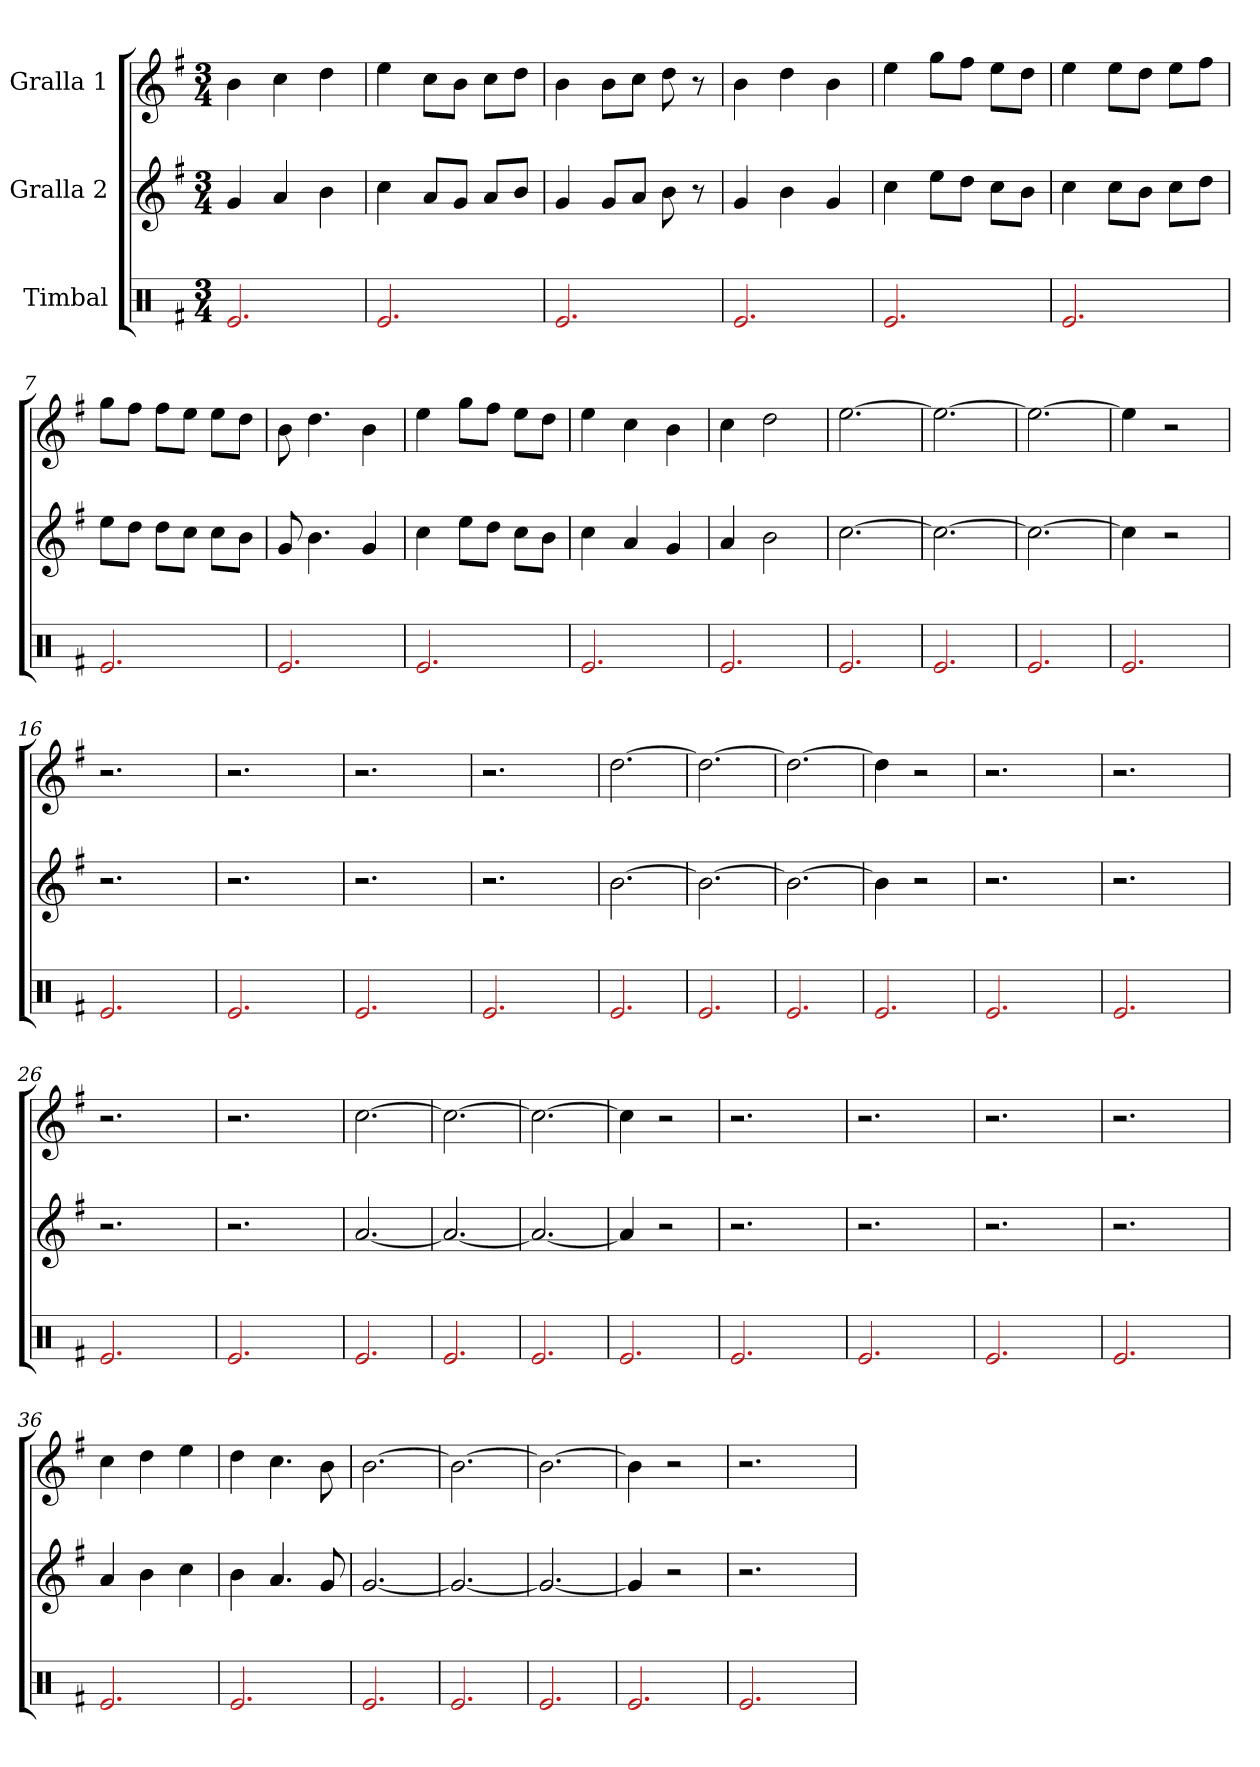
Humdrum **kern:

**kern	**kern	**kern
*part3	*part2	*part1
*staff3	*staff2	*staff1
*I"Timbal	*I"Gralla 2	*I"Gralla 1
*clefX	*clefG2	*clefG2
*k[f#]	*k[f#]	*k[f#]
*M3/4	*M3/4	*M3/4
=1	=1	=1
2.e/	4g/	4b\
.	4a/	4cc\
.	4b\	4dd\
=2	=2	=2
2.e/	4cc\	4ee\
.	8a/L	8cc\L
.	8g/J	8b\J
.	8a/L	8cc\L
.	8b/J	8dd\J
=3	=3	=3
2.e/	4g/	4b\
.	8g/L	8b\L
.	8a/J	8cc\J
.	8b\	8dd\
.	8r	8r
=4	=4	=4
2.e/	4g/	4b\
.	4b\	4dd\
.	4g/	4b\
=5	=5	=5
2.e/	4cc\	4ee\
.	8ee\L	8gg\L
.	8dd\J	8ff#\J
.	8cc\L	8ee\L
.	8b\J	8dd\J
=6	=6	=6
2.e/	4cc\	4ee\
.	8cc\L	8ee\L
.	8b\J	8dd\J
.	8cc\L	8ee\L
.	8dd\J	8ff#\J
=7	=7	=7
2.e/	8ee\L	8gg\L
.	8dd\J	8ff#\J
.	8dd\L	8ff#\L
.	8cc\J	8ee\J
.	8cc\L	8ee\L
.	8b\J	8dd\J
!!LO:LB:g=z
=8	=8	=8
2.e/	8g/	8b\
.	4.b\	4.dd\
.	4g/	4b\
=9	=9	=9
2.e/	4cc\	4ee\
.	8ee\L	8gg\L
.	8dd\J	8ff#\J
.	8cc\L	8ee\L
.	8b\J	8dd\J
=10	=10	=10
2.e/	4cc\	4ee\
.	4a/	4cc\
.	4g/	4b\
=11	=11	=11
2.e/	4a/	4cc\
.	2b\	2dd\
=12	=12	=12
2.e/	[2.cc\	[2.ee\
=13	=13	=13
2.e/	2.cc\_	2.ee\_
=14	=14	=14
2.e/	2.cc\_	2.ee\_
=15	=15	=15
2.e/	4cc\]	4ee\]
.	2r	2r
=16	=16	=16
2.e/	2.r	2.r
4ryy	4ryy	4ryy
=17	=17	=17
2.e/	2.r	2.r
4ryy	4ryy	4ryy
=18	=18	=18
2.e/	2.r	2.r
4ryy	4ryy	4ryy
=19	=19	=19
2.e/	2.r	2.r
4ryy	4ryy	4ryy
=20	=20	=20
2.e/	[2.b\	[2.dd\
!!LO:LB:g=z
=21	=21	=21
2.e/	2.b\_	2.dd\_
=22	=22	=22
2.e/	2.b\_	2.dd\_
=23	=23	=23
2.e/	4b\]	4dd\]
.	2r	2r
=24	=24	=24
2.e/	2.r	2.r
4ryy	4ryy	4ryy
=25	=25	=25
2.e/	2.r	2.r
4ryy	4ryy	4ryy
=26	=26	=26
2.e/	2.r	2.r
4ryy	4ryy	4ryy
=27	=27	=27
2.e/	2.r	2.r
4ryy	4ryy	4ryy
=28	=28	=28
2.e/	[2.a/	[2.cc\
=29	=29	=29
2.e/	2.a/_	2.cc\_
=30	=30	=30
2.e/	2.a/_	2.cc\_
=31	=31	=31
2.e/	4a/]	4cc\]
.	2r	2r
=32	=32	=32
2.e/	2.r	2.r
4ryy	4ryy	4ryy
=33	=33	=33
2.e/	2.r	2.r
4ryy	4ryy	4ryy
=34	=34	=34
2.e/	2.r	2.r
4ryy	4ryy	4ryy
=35	=35	=35
2.e/	2.r	2.r
4ryy	4ryy	4ryy
!!LO:LB:g=z
=36	=36	=36
2.e/	4a/	4cc\
.	4b\	4dd\
.	4cc\	4ee\
=37	=37	=37
2.e/	4b\	4dd\
.	4.a/	4.cc\
.	8g/	8b\
=38	=38	=38
2.e/	[2.g/	[2.b\
=39	=39	=39
2.e/	2.g/_	2.b\_
=40	=40	=40
2.e/	2.g/_	2.b\_
=41	=41	=41
2.e/	4g/]	4b\]
.	2r	2r
=42	=42	=42
2.e/	2.r	2.r
4ryy	4ryy	4ryy
=	=	=
*-	*-	*-
